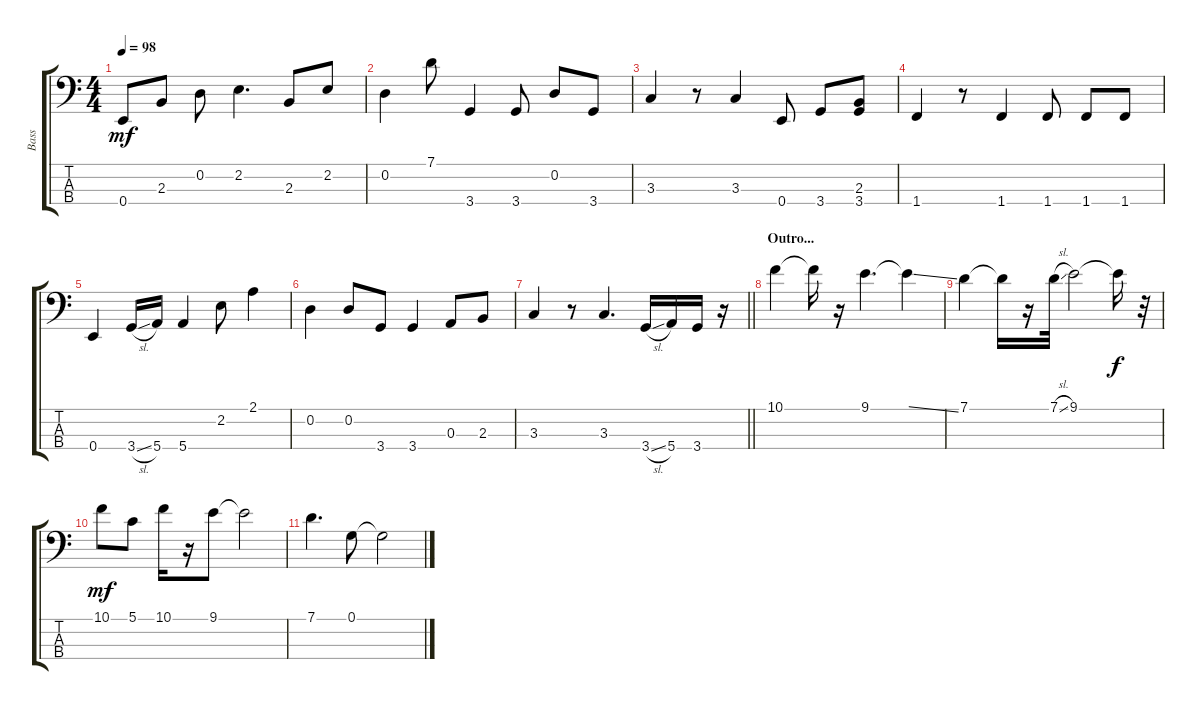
\track ("Bass" "Bass") {instrument electricbassfinger}
\staff {score tabs}
\tuning (G2 D2 A1 E1) {hide}
\ts (4 4)
\tempo 98
\clef f4
\ks c
0.4.8{dy mf} 2.3.8 0.2.8 2.2.4{d} 2.3.8 2.2.8 |
0.2.4 7.1.8 3.4.4 3.4.8 0.2.8 3.4.8 |
3.3.4 r.8 3.3.4 0.4.8 3.4.8 (2.3 3.4).8 |
1.4.4 r.8 1.4.4 1.4.8 1.4.8 1.4.8 |
0.4.4 3.4{sl}.16 5.4.16 5.4.4 2.2.8 2.1.4 |
0.2.4 0.2.8 3.4.8 3.4.4 0.3.8 2.3.8 |
\barLineRight lightlight
3.3.4 r.8 3.3.4{d} 3.4{sl}.16 5.4.16 3.4.16 r.16 |
\section ("" "Outro...")
10.1.4 10.1{t}.16 r.16 9.1.4{d} 9.1{ss t}.4 |
7.1.4 7.1{t}.16 r.16 7.1{sl}.32 9.1.2 9.1{t}.16{dy f} r.32 |
10.1.8{dy mf} 5.1.8 10.1.16 r.16 9.1.8 9.1{t}.2 |
7.1.4{d} 0.1.8 0.1{t}.2{volume 8}
